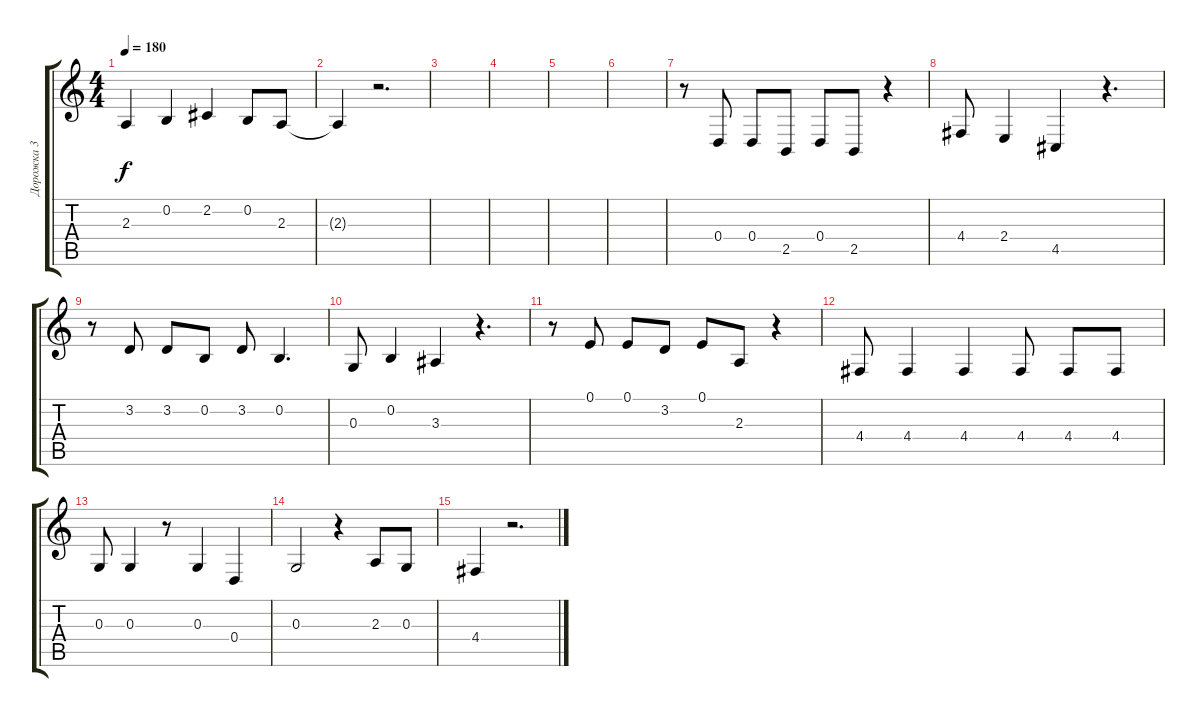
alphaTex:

\track ("Дорожка 3" "Дорожка 3") {instrument electricgrandpiano}
\staff {score tabs}
\tuning (E4 B3 G3 D3 A2 E2) {hide}
\ts (4 4)
\tempo 180
\clef g2
\ks c
2.3.4{dy f} 0.2.4 2.2.4 0.2.8 2.3.8 |
2.3{t}.4 r.2{d} |
|
|
|
|
r.8 0.4.8 0.4.8 2.5.8 0.4.8 2.5.8 r.4 |
4.4.8 2.4.4 4.5.4 r.4{d} |
r.8 3.2.8 3.2.8 0.2.8 3.2.8 0.2.4{d} |
0.3.8 0.2.4 3.3.4 r.4{d} |
r.8 0.1.8 0.1.8 3.2.8 0.1.8 2.3.8 r.4 |
4.4.8 4.4.4 4.4.4 4.4.8 4.4.8 4.4.8 |
0.3.8 0.3.4 r.8 0.3.4 0.4.4 |
0.3.2 r.4 2.3.8 0.3.8 |
4.4.4 r.2{d}
